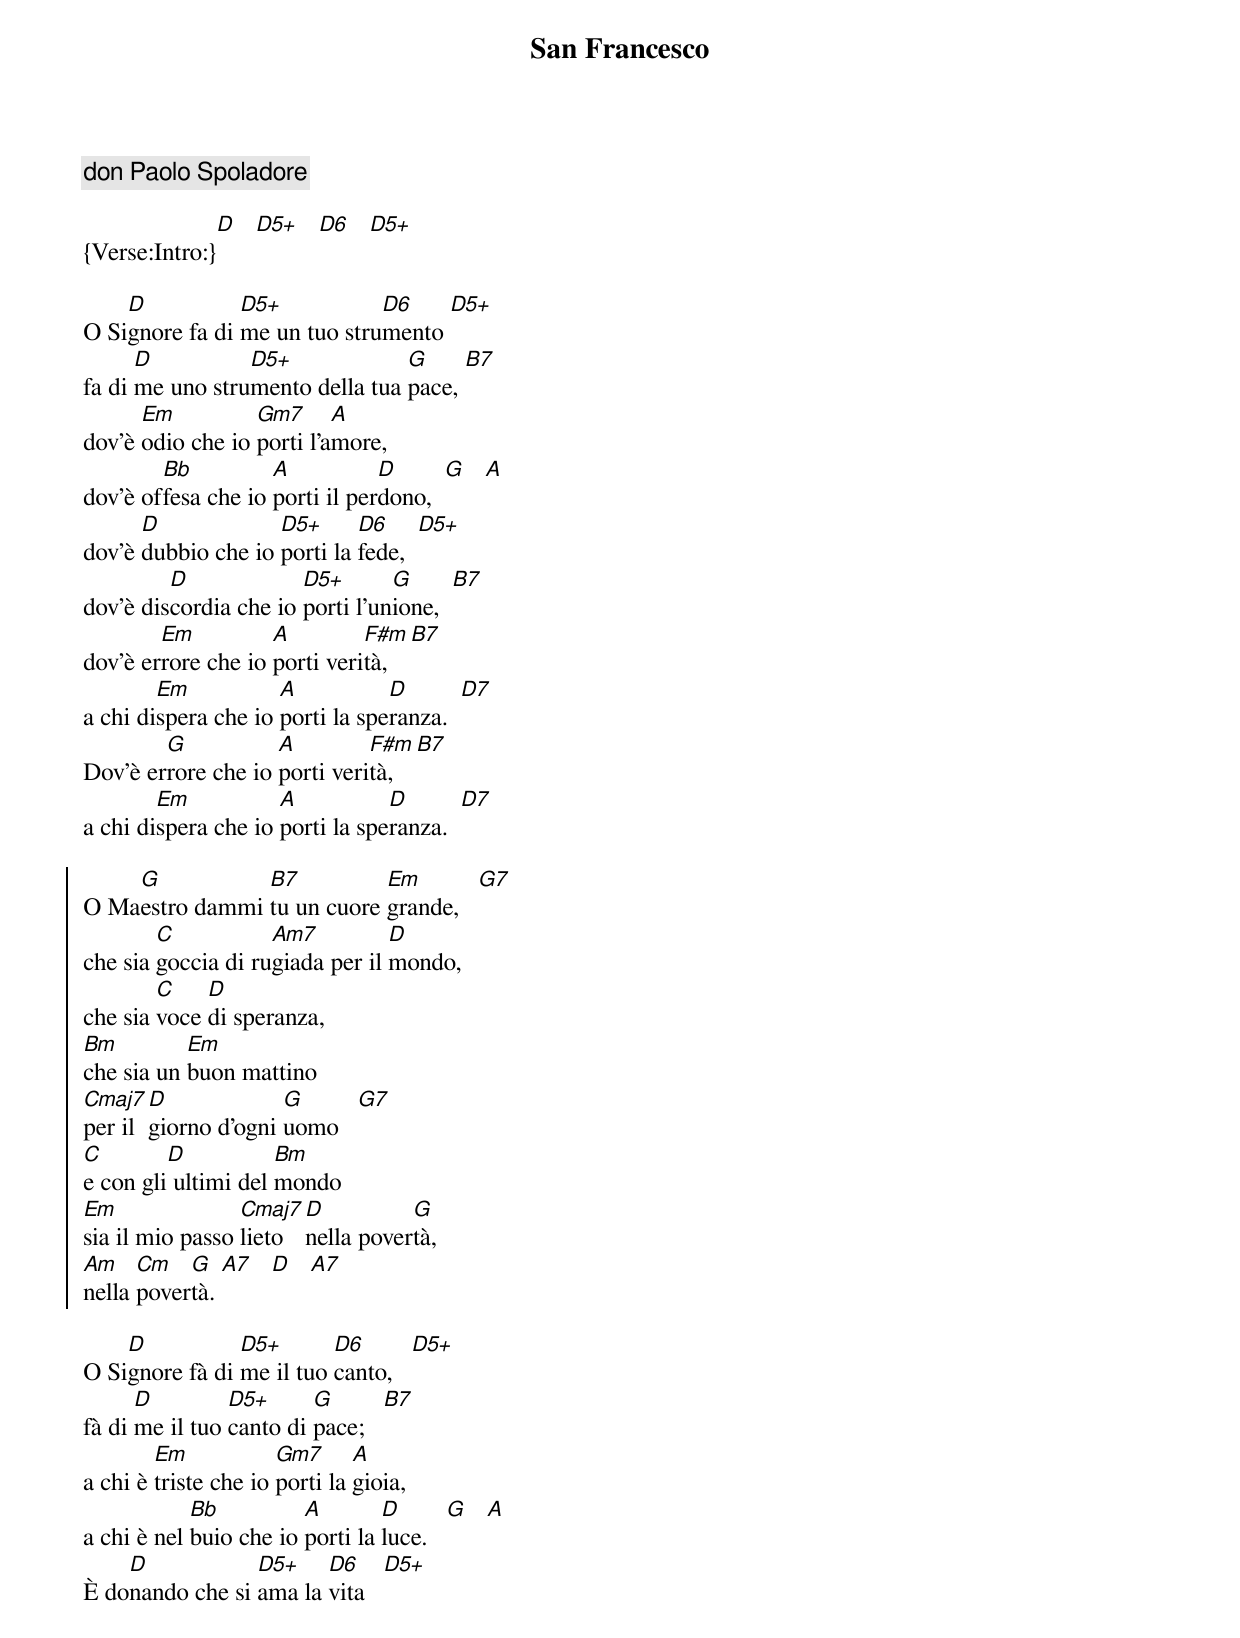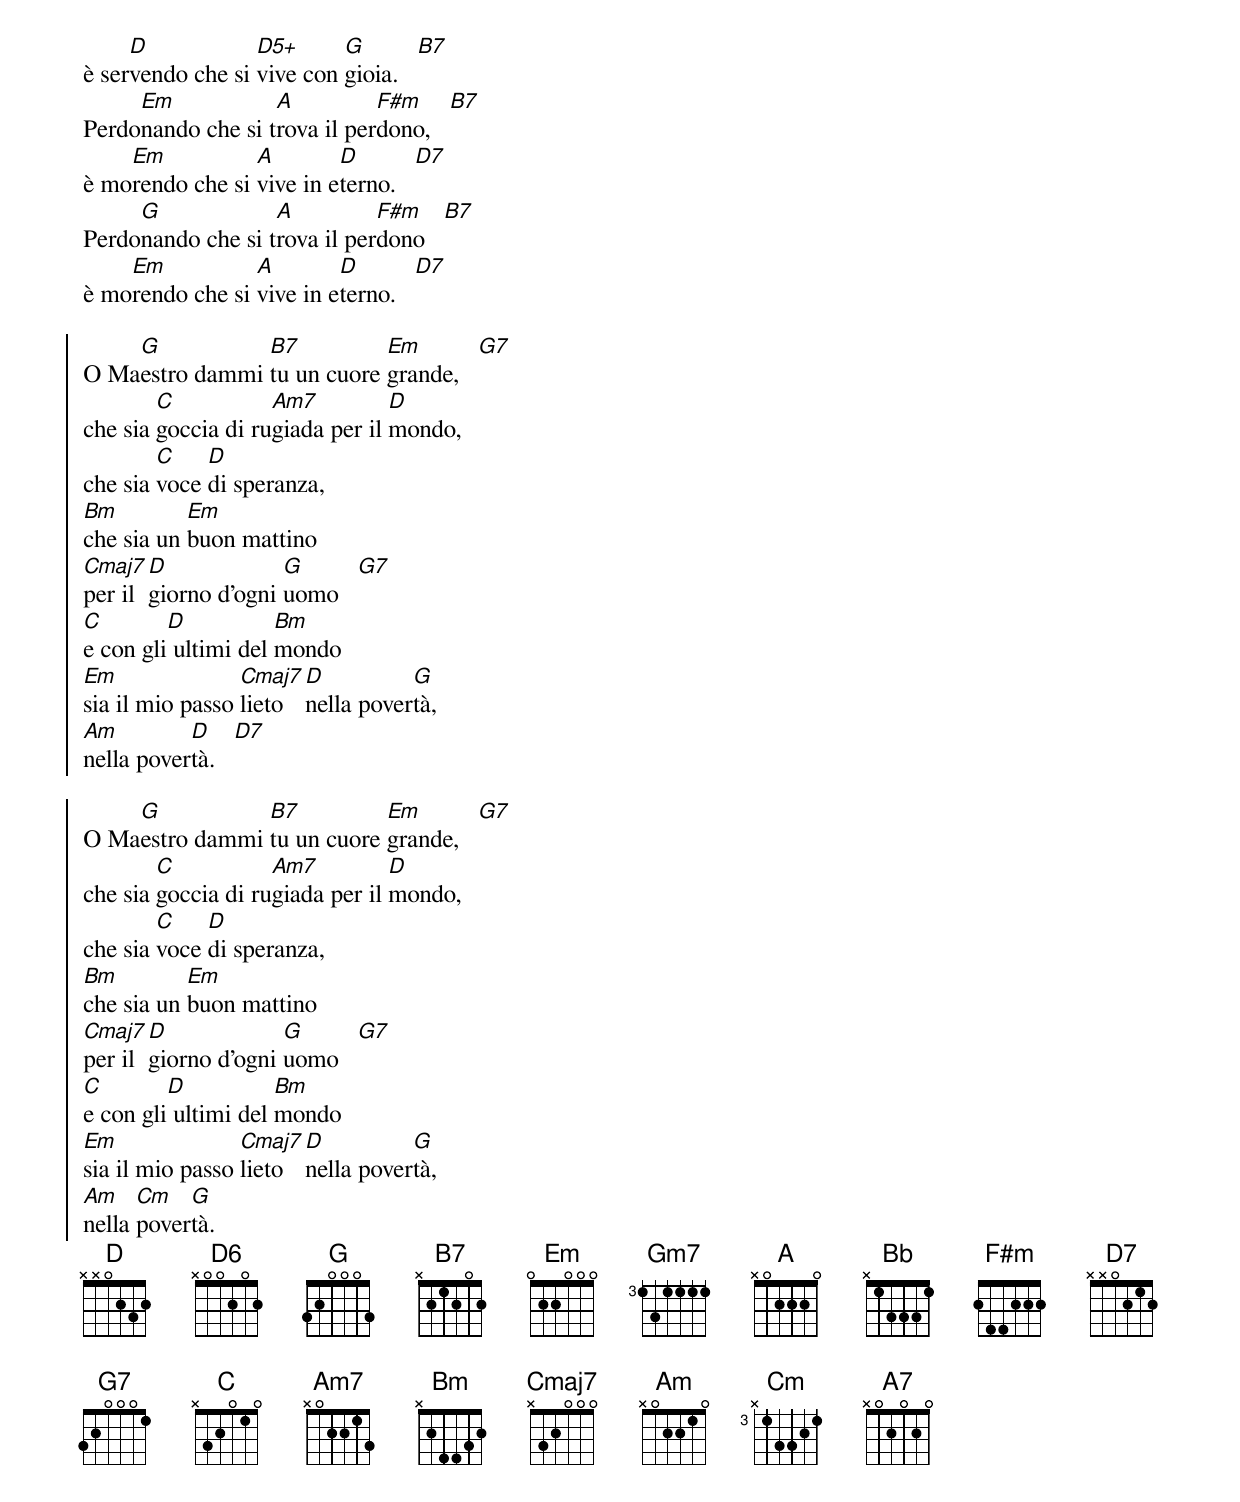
{title: San Francesco}
{c: don Paolo Spoladore}

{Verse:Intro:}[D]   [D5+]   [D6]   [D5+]

O Si[D]gnore fa di [D5+]me un tuo stru[D6]mento [D5+]
fa di [D]me uno stru[D5+]mento della tua [G]pace, [B7]
dov'è [Em]odio che io [Gm7]porti l'a[A]more,
dov'è of[Bb]fesa che io [A]porti il per[D]dono,  [G]   [A]
dov'è [D]dubbio che io [D5+]porti la [D6]fede,  [D5+]
dov'è dis[D]cordia che io [D5+]porti l'un[G]ione,  [B7]
dov'è er[Em]rore che io [A]porti veri[F#m]tà,  [B7]
a chi di[Em]spera che io [A]porti la spe[D]ranza.  [D7]
Dov'è er[G]rore che io [A]porti veri[F#m]tà,  [B7]
a chi di[Em]spera che io [A]porti la spe[D]ranza.  [D7]

{soc}
O Ma[G]estro dammi [B7]tu un cuore [Em]grande,   [G7]
che sia [C]goccia di ru[Am7]giada per il [D]mondo,
che sia [C]voce [D]di speranza,
[Bm]che sia un [Em]buon mattino
[Cmaj7]per il [D]giorno d'ogni [G]uomo   [G7]
[C]e con gli[D] ultimi del [Bm]mondo
[Em]sia il mio passo [Cmaj7]lieto [D]nella pover[G]tà,
[Am]nella [Cm]pover[G]tà. [A7]   [D]   [A7]
{eoc}

O Si[D]gnore fà di [D5+]me il tuo [D6]canto,   [D5+]
fà di [D]me il tuo [D5+]canto di [G]pace;   [B7]
a chi è [Em]triste che io [Gm7]porti la [A]gioia,
a chi è nel [Bb]buio che io [A]porti la [D]luce.   [G]   [A]
È do[D]nando che si [D5+]ama la [D6]vita   [D5+]
è ser[D]vendo che si [D5+]vive con [G]gioia.   [B7]
Perdo[Em]nando che si t[A]rova il per[F#m]dono,   [B7]
è mo[Em]rendo che si [A]vive in e[D]terno.   [D7]
Perdo[G]nando che si t[A]rova il per[F#m]dono   [B7]
è mo[Em]rendo che si [A]vive in e[D]terno.   [D7]

{soc}
O Ma[G]estro dammi [B7]tu un cuore [Em]grande,   [G7]
che sia [C]goccia di ru[Am7]giada per il [D]mondo,
che sia [C]voce [D]di speranza,
[Bm]che sia un [Em]buon mattino
[Cmaj7]per il [D]giorno d'ogni [G]uomo   [G7]
[C]e con gli[D] ultimi del [Bm]mondo
[Em]sia il mio passo [Cmaj7]lieto [D]nella pover[G]tà,
[Am]nella pover[D]tà.   [D7]
{eoc}

{soc}
O Ma[G]estro dammi [B7]tu un cuore [Em]grande,   [G7]
che sia [C]goccia di ru[Am7]giada per il [D]mondo,
che sia [C]voce [D]di speranza,
[Bm]che sia un [Em]buon mattino
[Cmaj7]per il [D]giorno d'ogni [G]uomo   [G7]
[C]e con gli[D] ultimi del [Bm]mondo
[Em]sia il mio passo [Cmaj7]lieto [D]nella pover[G]tà,
[Am]nella [Cm]pover[G]tà.
{eoc}
